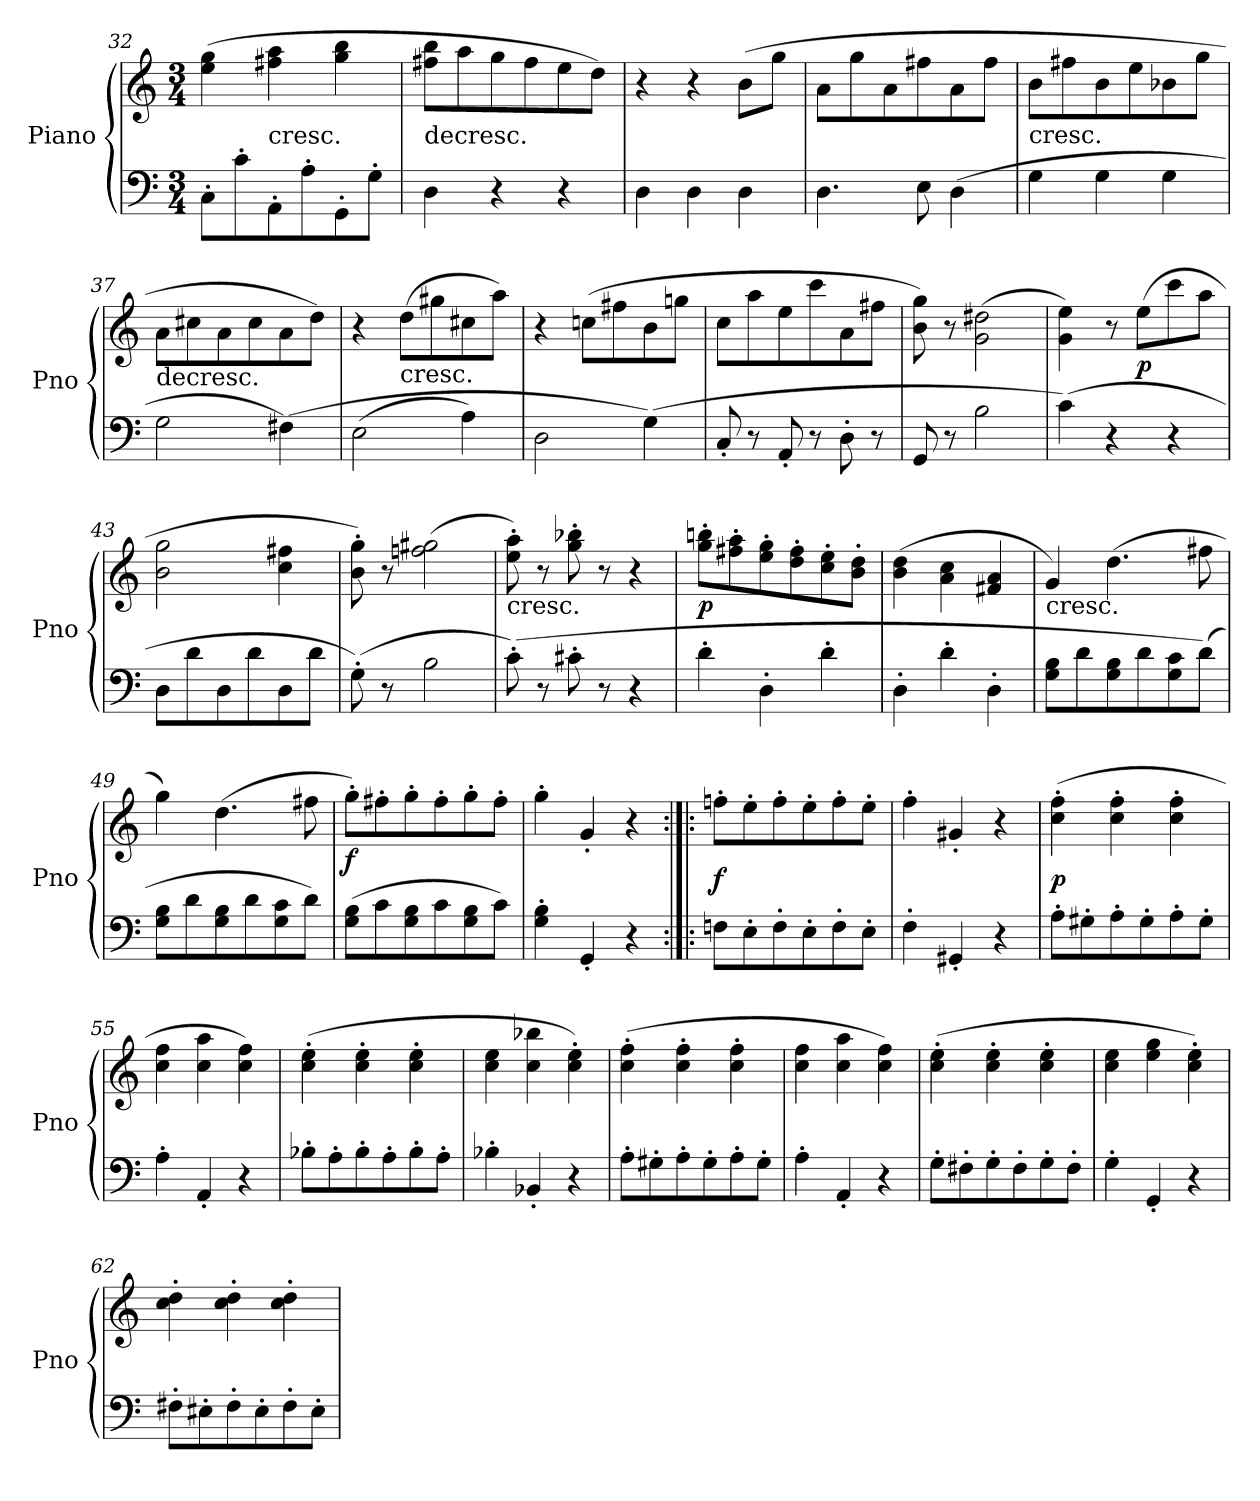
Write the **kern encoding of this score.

**kern	**kern	**dynam
*part1	*part1	*part1
*staff2	*staff1	*staff1/2
*I"Piano	*	*
*I'Pno	*	*
*clefF4	*clefG2	*
*k[]	*k[]	*
*C:	*C:	*
*M3/4	*M3/4	*
=32	=32	=32
8C'\L	(4ee\ 4gg\	.
8c'\	.	.
!	!LO:TX:c:t=cresc.	!
8AA'\	4ff#X\ 4aa\	.
8A'\	.	.
8GG'\	4gg\ 4bb\	.
8G'\J	.	.
=33	=33	=33
!	!LO:TX:c:t=decresc.	!
4D\	8ff#X\ 8bb\L	.
.	8aa\	.
4r	8gg\	.
.	8ff#\	.
4r	8ee\	.
.	8dd\J)	.
=34	=34	=34
4D\	4r	.
4D\	4r	.
4D\	(8b\L	.
.	8gg\J	.
=35	=35	=35
4.D\	8a\L	.
.	8gg\	.
.	8a\	.
8E\	8ff#X\	.
(4D\	8a\	.
.	8ff#\J	.
=36	=36	=36
!	!LO:TX:c:t=cresc.	!
4G\	8b\L	.
.	8ff#X\	.
4G\	8b\	.
.	8ee\	.
4G\	8b-X\	.
.	8gg\J	.
=37	=37	=37
!	!LO:TX:c:t=decresc.	!
2G\	8a\L	.
.	8cc#X\	.
.	8a\	.
.	8cc#\	.
(4F#X\)	8a\	.
.	8dd\J)	.
=38	=38	=38
(2E\	4r	.
!	!LO:TX:c:t=cresc.	!
.	(8dd\L	.
.	8gg#X\	.
4A\)	8cc#X\	.
.	8aa\J)	.
=39	=39	=39
2D\	4r	.
.	(8ccn\L	.
.	8ff#X\	.
(4G\)	8b\	.
.	8ggn\J	.
=40	=40	=40
8C'/	8cc\L	.
8r	8aa\	.
8AA'/	8ee\	.
8r	8ccc\	.
8D'\	8a\	.
8r	8ff#X\J	.
=41	=41	=41
8GG/	8b\ 8gg\)	.
8r	8r	.
2B\	(2g\ 2dd#X\	.
=42	=42	=42
(4c\)	4g\ 4ee\)	.
4r	8r	.
.	(8ee\L	p
4r	8ccc\	.
.	8aa\J	.
=43	=43	=43
8D\L	2b\ 2gg\	.
8d\	.	.
8D\	.	.
8d\	.	.
8D\	4cc\ 4ff#X\	.
8d\J	.	.
=44	=44	=44
(8G'\)	8b'\ 8gg'\)	.
8r	8r	.
2B\	(2ffn\ 2gg#X\	.
=45	=45	=45
!	!LO:TX:c:t=cresc.	!
(8c'\)	8ee'\ 8aa'\)	.
8r	8r	.
8c#X'\	8gg'\ 8bb-X'\	.
8r	8r	.
4r	4r	.
=46	=46	=46
4d'\	8gg'\ 8bbn'\L	p
.	8ff#X'\ 8aa'\	.
4D'\	8ee'\ 8gg'\	.
.	8dd'\ 8ff#'\	.
4d'\	8cc'\ 8ee'\	.
.	8b'\ 8dd'\J	.
=47	=47	=47
4D'\	(4b\ 4dd\	.
4d'\	4a\ 4cc\	.
4D'\	4f#X/ 4a/	.
=48	=48	=48
!	!LO:TX:c:t=cresc.	!
8G\ 8B\L	4g/)	.
8d\	.	.
8G\ 8B\	(4.dd\	.
8d\	.	.
8G\ 8c\	.	.
(8d\J)	8ff#X\	.
=49	=49	=49
8G\ 8B\L	4gg\)	.
8d\	.	.
8G\ 8B\	(4.dd\	.
8d\	.	.
8G\ 8c\	.	.
8d\J)	8ff#X\	.
=50	=50	=50
(8G\ 8B\L	8gg'\L)	f
8c\	8ff#X'\	.
8G\ 8B\	8gg'\	.
8c\	8ff#'\	.
8G\ 8B\	8gg'\	.
8c\J)	8ff#'\J	.
=51	=51	=51
4G'\ 4B'\	4gg'\	.
4GG'/	4g'/	.
4r	4r	.
=52:|!|:	=52:|!|:	=52:|!|:
8Fn\L	8ffn'\L	f
8E'\	8ee'\	.
8F'\	8ff'\	.
8E'\	8ee'\	.
8F'\	8ff'\	.
8E'\J	8ee'\J	.
=53	=53	=53
4F'\	4ff'\	.
4GG#X'/	4g#X'/	.
4r	4r	.
=54	=54	=54
8A'\L	(4cc'\ 4ff'\	p
8G#X'\	.	.
8A'\	4cc'\ 4ff'\	.
8G#'\	.	.
8A'\	4cc'\ 4ff'\	.
8G#'\J	.	.
=55	=55	=55
4A'\	4cc\ 4ff\	.
4AA'/	4cc\ 4aa\	.
4r	4cc\ 4ff\)	.
=56	=56	=56
8B-X'\L	(4cc'\ 4ee'\	.
8A'\	.	.
8B-'\	4cc'\ 4ee'\	.
8A'\	.	.
8B-'\	4cc'\ 4ee'\	.
8A'\J	.	.
=57	=57	=57
4B-X'\	4cc\ 4ee\	.
4BB-X'/	4cc\ 4bb-X\	.
4r	4cc'\ 4ee'\)	.
=58	=58	=58
8A'\L	(4cc'\ 4ff'\	.
8G#X'\	.	.
8A'\	4cc'\ 4ff'\	.
8G#'\	.	.
8A'\	4cc'\ 4ff'\	.
8G#'\J	.	.
=59	=59	=59
4A'\	4cc\ 4ff\	.
4AA'/	4cc\ 4aa\	.
4r	4cc\ 4ff\)	.
=60	=60	=60
8G'\L	(4cc'\ 4ee'\	.
8F#X'\	.	.
8G'\	4cc'\ 4ee'\	.
8F#'\	.	.
8G'\	4cc'\ 4ee'\	.
8F#'\J	.	.
=61	=61	=61
4G'\	4cc\ 4ee\	.
4GG'/	4ee\ 4gg\	.
4r	4cc'\ 4ee'\)	.
=62	=62	=62
8F#X'\L	4cc'\ 4dd'\	.
8E#X'\	.	.
8F#'\	4cc'\ 4dd'\	.
8E#'\	.	.
8F#'\	4cc'\ 4dd'\	.
8E#'\J	.	.
=	=	=
*-	*-	*-
